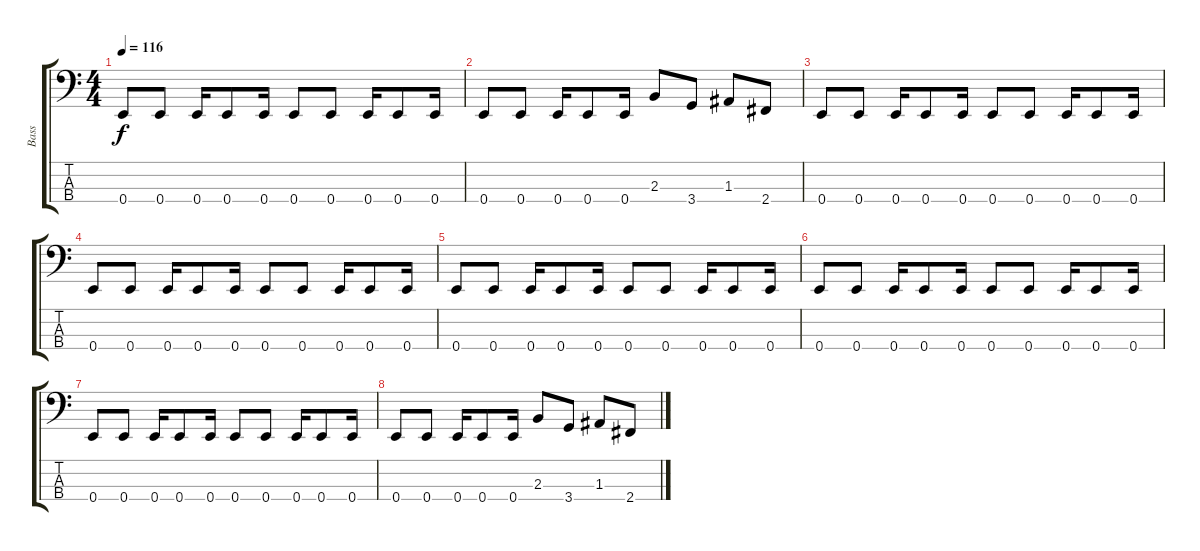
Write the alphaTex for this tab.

\track ("Bass" "Bass") {instrument electricbasspick}
\staff {score tabs}
\tuning (G2 D2 A1 E1) {hide}
\ts (4 4)
\tempo 116
\clef f4
\ks c
0.4.8{dy f} 0.4.8 0.4.16 0.4.8 0.4.16 0.4.8 0.4.8 0.4.16 0.4.8 0.4.16 |
0.4.8 0.4.8 0.4.16 0.4.8 0.4.16 2.3.8 3.4.8 1.3.8 2.4.8 |
0.4.8 0.4.8 0.4.16 0.4.8 0.4.16 0.4.8 0.4.8 0.4.16 0.4.8 0.4.16 |
0.4.8 0.4.8 0.4.16 0.4.8 0.4.16 0.4.8 0.4.8 0.4.16 0.4.8 0.4.16 |
0.4.8 0.4.8 0.4.16 0.4.8 0.4.16 0.4.8 0.4.8 0.4.16 0.4.8 0.4.16 |
0.4.8 0.4.8 0.4.16 0.4.8 0.4.16 0.4.8 0.4.8 0.4.16 0.4.8 0.4.16 |
0.4.8 0.4.8 0.4.16 0.4.8 0.4.16 0.4.8 0.4.8 0.4.16 0.4.8 0.4.16 |
0.4.8 0.4.8 0.4.16 0.4.8 0.4.16 2.3.8 3.4.8 1.3.8 2.4.8
